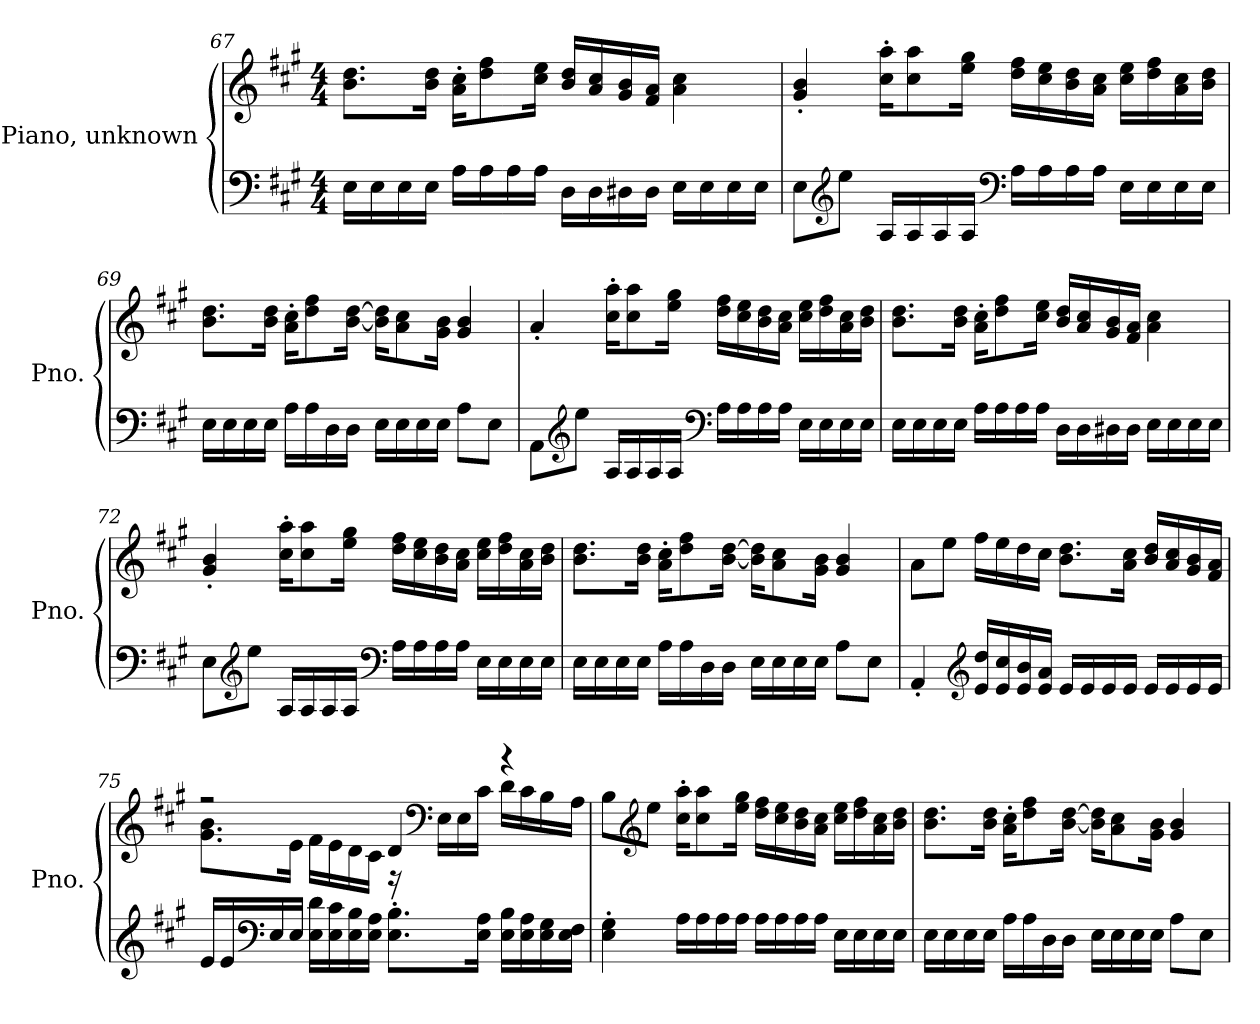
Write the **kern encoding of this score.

**kern	**kern
*part1	*part1
*staff2	*staff1
*I"Piano, unknown	*
*I'Pno.	*
!!LO:PB:g=z
*clefF4	*clefG2
*k[f#c#g#]	*k[f#c#g#]
*M4/4	*M4/4
=67	=67
16E\LL	8.b\ 8.dd\L
16E\	.
16E\	.
16E\JJ	16b\ 16dd\Jk
16A\LL	16a\' 16cc#\'KL
16A\	8dd\ 8ff#\
16A\	.
16A\JJ	16cc#\ 16ee\Jk
16D\LL	16b/ 16dd/LL
16D\	16a/ 16cc#/
16D#X\	16g#/ 16b/
16D#\JJ	16f#/ 16a/JJ
16E\LL	4a\ 4cc#\
16E\	.
16E\	.
16E\JJ	.
=68	=68
8E\L	4g#/' 4b/'
*clefG2	*
8ee\J	.
16A/LL	16cc#\' 16aa\'KL
16A/	8cc#\ 8aa\
16A/	.
16A/JJ	16ee\ 16gg#\Jk
*clefF4	*
16A\LL	16dd\ 16ff#\LL
16A\	16cc#\ 16ee\
16A\	16b\ 16dd\
16A\JJ	16a\ 16cc#\JJ
16E\LL	16cc#\ 16ee\LL
16E\	16dd\ 16ff#\
16E\	16a\ 16cc#\
16E\JJ	16b\ 16dd\JJ
!!LO:LB:g=z
=69	=69
16E\LL	8.b\ 8.dd\L
16E\	.
16E\	.
16E\JJ	16b\ 16dd\Jk
16A\LL	16a\' 16cc#\'KL
16A\	8dd\ 8ff#\
16D\	.
16D\JJ	[16b\ [16dd\Jk
16E\LL	16b\] 16dd\]KL
16E\	8a\ 8cc#\
16E\	.
16E\JJ	16g#\ 16b\Jk
8A\L	4g#/ 4b/
8E\J	.
=70	=70
8AA\L	4a'/
*clefG2	*
8ee\J	.
16A/LL	16cc#\' 16aa\'KL
16A/	8cc#\ 8aa\
16A/	.
16A/JJ	16ee\ 16gg#\Jk
*clefF4	*
16A\LL	16dd\ 16ff#\LL
16A\	16cc#\ 16ee\
16A\	16b\ 16dd\
16A\JJ	16a\ 16cc#\JJ
16E\LL	16cc#\ 16ee\LL
16E\	16dd\ 16ff#\
16E\	16a\ 16cc#\
16E\JJ	16b\ 16dd\JJ
!!LO:LB:g=z
=71	=71
16E\LL	8.b\ 8.dd\L
16E\	.
16E\	.
16E\JJ	16b\ 16dd\Jk
16A\LL	16a\' 16cc#\'KL
16A\	8dd\ 8ff#\
16A\	.
16A\JJ	16cc#\ 16ee\Jk
16D\LL	16b/ 16dd/LL
16D\	16a/ 16cc#/
16D#X\	16g#/ 16b/
16D#\JJ	16f#/ 16a/JJ
16E\LL	4a\ 4cc#\
16E\	.
16E\	.
16E\JJ	.
=72	=72
8E\L	4g#/' 4b/'
*clefG2	*
8ee\J	.
16A/LL	16cc#\' 16aa\'KL
16A/	8cc#\ 8aa\
16A/	.
16A/JJ	16ee\ 16gg#\Jk
*clefF4	*
16A\LL	16dd\ 16ff#\LL
16A\	16cc#\ 16ee\
16A\	16b\ 16dd\
16A\JJ	16a\ 16cc#\JJ
16E\LL	16cc#\ 16ee\LL
16E\	16dd\ 16ff#\
16E\	16a\ 16cc#\
16E\JJ	16b\ 16dd\JJ
!!LO:LB:g=z
=73	=73
16E\LL	8.b\ 8.dd\L
16E\	.
16E\	.
16E\JJ	16b\ 16dd\Jk
16A\LL	16a\' 16cc#\'KL
16A\	8dd\ 8ff#\
16D\	.
16D\JJ	[16b\ [16dd\Jk
16E\LL	16b\] 16dd\]KL
16E\	8a\ 8cc#\
16E\	.
16E\JJ	16g#\ 16b\Jk
8A\L	4g#/ 4b/
8E\J	.
=74	=74
4AA'/	8a\L
.	8ee\J
*clefG2	*
16e/ 16dd/LL	16ff#\LL
16e/ 16cc#/	16ee\
16e/ 16b/	16dd\
16e/ 16a/JJ	16cc#\JJ
16e/LL	8.b\ 8.dd\L
16e/	.
16e/	.
16e/JJ	16a\ 16cc#\Jk
16e/LL	16b/ 16dd/LL
16e/	16a/ 16cc#/
16e/	16g#/ 16b/
16e/JJ	16f#/ 16a/JJ
!!LO:LB:g=z
=75	=75
*	*^
16e/LL	2r	8.g#\ 8.b\L
16e/	.	.
*clefF4	*	*
16E/	.	.
16E/JJ	.	16e\Jk
16E\ 16d\LL	.	16f#\LL
16E\ 16c#\	.	16e\
16E\ 16B\	.	16d\
16E\ 16A\JJ	.	16c#\JJ
8.E\' 8.B\'L	4d/	16r
*	*clefF4	*
.	.	16E\LL
.	.	16E\
16E\ 16A\Jk	.	16c#\JJ
16E\ 16B\LL	4r	16d\LL
16E\ 16A\	.	16c#\
16E\ 16G#\	.	16B\
16E\ 16F#\JJ	.	16A\JJ
*	*v	*v
=76	=76
4E\' 4G#\'	8B\L
*	*clefG2
.	8ee\J
16A\LL	16cc#\' 16aa\'KL
16A\	8cc#\ 8aa\
16A\	.
16A\JJ	16ee\ 16gg#\Jk
16A\LL	16dd\ 16ff#\LL
16A\	16cc#\ 16ee\
16A\	16b\ 16dd\
16A\JJ	16a\ 16cc#\JJ
16E\LL	16cc#\ 16ee\LL
16E\	16dd\ 16ff#\
16E\	16a\ 16cc#\
16E\JJ	16b\ 16dd\JJ
!!LO:LB:g=z
=77	=77
16E\LL	8.b\ 8.dd\L
16E\	.
16E\	.
16E\JJ	16b\ 16dd\Jk
16A\LL	16a\' 16cc#\'KL
16A\	8dd\ 8ff#\
16D\	.
16D\JJ	[16b\ [16dd\Jk
16E\LL	16b\] 16dd\]KL
16E\	8a\ 8cc#\
16E\	.
16E\JJ	16g#\ 16b\Jk
8A\L	4g#/ 4b/
8E\J	.
=	=
*-	*-
